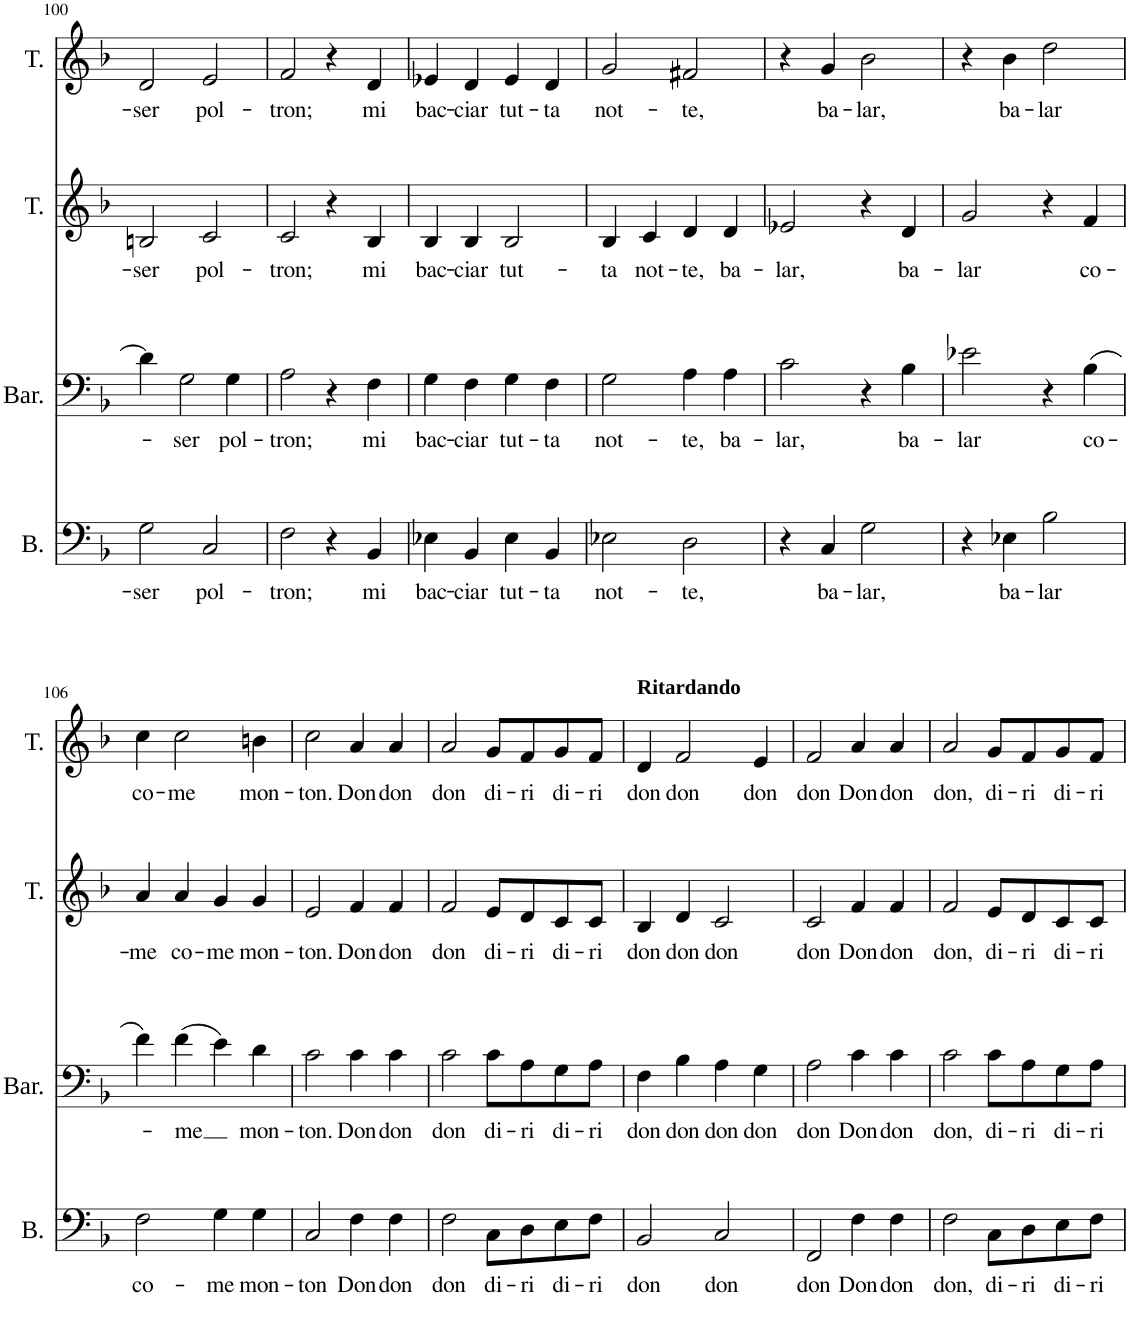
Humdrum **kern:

**kern	**text	**kern	**text	**kern	**text	**kern	**text
*part4	*part4	*part3	*part3	*part2	*part2	*part1	*part1
*staff4	*staff4	*staff3	*staff3	*staff2	*staff2	*staff1	*staff1
*I"Bass	*	*I"Baritone	*	*I"Tenor	*	*I"Tenor	*
*I'B.	*	*I'Bar.	*	*I'T.	*	*I'T.	*
!!LO:PB:g=z
*clefF4	*	*clefF4	*	*clefG2	*	*clefG2	*
*	*	*Trd4c7	*	*Trd4c7	*	*	*
*k[b-]	*	*k[b-]	*	*k[b-]	*	*k[b-]	*
*M4/4	*	*M4/4	*	*M4/4	*	*M4/4	*
=100	=100	=100	=100	=100	=100	=100	=100
!	!LO:LY:b	!	!	!	!LO:LY:b	!	!LO:LY:b
2G\	-ser	4d\]	.	2Bn/	-ser	2d/	-ser
!	!	!	!LO:LY:b	!	!	!	!
.	.	2G\	-ser	.	.	.	.
!	!LO:LY:b	!	!	!	!LO:LY:b	!	!LO:LY:b
2C/	pol-	.	.	2c/	pol-	2e/	pol-
!	!	!	!LO:LY:b	!	!	!	!
.	.	4G\	pol-	.	.	.	.
=101	=101	=101	=101	=101	=101	=101	=101
!	!LO:LY:b	!	!LO:LY:b	!	!LO:LY:b	!	!LO:LY:b
2F\	-tron;	2A\	-tron;	2c/	-tron;	2f/	-tron;
4r	.	4r	.	4r	.	4r	.
!	!LO:LY:b	!	!LO:LY:b	!	!LO:LY:b	!	!LO:LY:b
4BB-/	mi	4F\	mi	4B-/	mi	4d/	mi
=102	=102	=102	=102	=102	=102	=102	=102
!	!LO:LY:b	!	!LO:LY:b	!	!LO:LY:b	!	!LO:LY:b
4E-X\	bac-	4G\	bac-	4B-/	bac-	4e-X/	bac-
!	!LO:LY:b	!	!LO:LY:b	!	!LO:LY:b	!	!LO:LY:b
4BB-/	-ciar	4F\	-ciar	4B-/	-ciar	4d/	-ciar
!	!LO:LY:b	!	!LO:LY:b	!	!LO:LY:b	!	!LO:LY:b
4E-\	tut-	4G\	tut-	2B-/	tut-	4e-/	tut-
!	!LO:LY:b	!	!LO:LY:b	!	!	!	!LO:LY:b
4BB-/	-ta	4F\	-ta	.	.	4d/	-ta
=103	=103	=103	=103	=103	=103	=103	=103
!	!LO:LY:b	!	!LO:LY:b	!	!LO:LY:b	!	!LO:LY:b
2E-X\	not-	2G\	not-	4B-/	-ta	2g/	not-
!	!	!	!	!	!LO:LY:b	!	!
.	.	.	.	4c/	not-	.	.
!	!LO:LY:b	!	!LO:LY:b	!	!LO:LY:b	!	!LO:LY:b
2D\	-te,	4A\	-te,	4d/	-te,	2f#X/	-te,
!	!	!	!LO:LY:b	!	!LO:LY:b	!	!
.	.	4A\	ba-	4d/	ba-	.	.
=104	=104	=104	=104	=104	=104	=104	=104
!	!	!	!LO:LY:b	!	!LO:LY:b	!	!
4r	.	2c\	-lar,	2e-X/	-lar,	4r	.
!	!LO:LY:b	!	!	!	!	!	!LO:LY:b
4C/	ba-	.	.	.	.	4g/	ba-
!	!LO:LY:b	!	!	!	!	!	!LO:LY:b
2G\	-lar,	4r	.	4r	.	2b-\	-lar,
!	!	!	!LO:LY:b	!	!LO:LY:b	!	!
.	.	4B-\	ba-	4d/	ba-	.	.
=105	=105	=105	=105	=105	=105	=105	=105
!	!	!	!LO:LY:b	!	!LO:LY:b	!	!
4r	.	2e-X\	-lar	2g/	-lar	4r	.
!	!LO:LY:b	!	!	!	!	!	!LO:LY:b
4E-X\	ba-	.	.	.	.	4b-\	ba-
!	!LO:LY:b	!	!	!	!	!	!LO:LY:b
2B-\	-lar	4r	.	4r	.	2dd\	-lar
!	!	!	!LO:LY:b	!	!LO:LY:b	!	!
.	.	(4B-\	co-	4f/	co-	.	.
!!LO:LB:g=z
=106	=106	=106	=106	=106	=106	=106	=106
!	!LO:LY:b	!	!	!	!LO:LY:b	!	!LO:LY:b
2F\	co-	4f\)	.	4a/	-me	4cc\	co-
!	!	!	!LO:LY:b	!	!LO:LY:b	!	!LO:LY:b
.	.	(4f\	-me	4a/	co-	2cc\	-me
!	!LO:LY:b	!	!	!	!LO:LY:b	!	!
4G\	-me	4e\)	.	4g/	-me	.	.
!	!LO:LY:b	!	!LO:LY:b	!	!LO:LY:b	!	!LO:LY:b
4G\	mon-	4d\	mon-	4g/	mon-	4bn\	mon-
=107	=107	=107	=107	=107	=107	=107	=107
!	!LO:LY:b	!	!LO:LY:b	!	!LO:LY:b	!	!LO:LY:b
2C/	-ton	2c\	-ton.	2e/	-ton.	2cc\	-ton.
!	!LO:LY:b	!	!LO:LY:b	!	!LO:LY:b	!	!LO:LY:b
4F\	Don	4c\	Don	4f/	Don	4a/	Don
!	!LO:LY:b	!	!LO:LY:b	!	!LO:LY:b	!	!LO:LY:b
4F\	don	4c\	don	4f/	don	4a/	don
=108	=108	=108	=108	=108	=108	=108	=108
!	!LO:LY:b	!	!LO:LY:b	!	!LO:LY:b	!	!LO:LY:b
2F\	don	2c\	don	2f/	don	2a/	don
!	!LO:LY:b	!	!LO:LY:b	!	!LO:LY:b	!	!LO:LY:b
8C\L	di-	8c\L	di-	8e/L	di-	8g/L	di-
!	!LO:LY:b	!	!LO:LY:b	!	!LO:LY:b	!	!LO:LY:b
8D\	-ri	8A\	-ri	8d/	-ri	8f/	-ri
!	!LO:LY:b	!	!LO:LY:b	!	!LO:LY:b	!	!LO:LY:b
8E\	di-	8G\	di-	8c/	di-	8g/	di-
!	!LO:LY:b	!	!LO:LY:b	!	!LO:LY:b	!	!LO:LY:b
8F\J	-ri	8A\J	-ri	8c/J	-ri	8f/J	-ri
=109	=109	=109	=109	=109	=109	=109	=109
!	!	!	!	!	!	!LO:TX:a:B:t=Ritardando	!
!	!LO:LY:b	!	!LO:LY:b	!	!LO:LY:b	!	!LO:LY:b
2BB-/	don	4F\	don	4B-/	don	4d/	don
!	!	!	!LO:LY:b	!	!LO:LY:b	!	!LO:LY:b
.	.	4B-\	don	4d/	don	2f/	don
!	!LO:LY:b	!	!LO:LY:b	!	!LO:LY:b	!	!
2C/	don	4A\	don	2c/	don	.	.
!	!	!	!LO:LY:b	!	!	!	!LO:LY:b
.	.	4G\	don	.	.	4e/	don
=110	=110	=110	=110	=110	=110	=110	=110
!	!LO:LY:b	!	!LO:LY:b	!	!LO:LY:b	!	!LO:LY:b
2FF/	don	2A\	don	2c/	don	2f/	don
!	!LO:LY:b	!	!LO:LY:b	!	!LO:LY:b	!	!LO:LY:b
4F\	Don	4c\	Don	4f/	Don	4a/	Don
!	!LO:LY:b	!	!LO:LY:b	!	!LO:LY:b	!	!LO:LY:b
4F\	don	4c\	don	4f/	don	4a/	don
=111	=111	=111	=111	=111	=111	=111	=111
!	!LO:LY:b	!	!LO:LY:b	!	!LO:LY:b	!	!LO:LY:b
2F\	don,	2c\	don,	2f/	don,	2a/	don,
!	!LO:LY:b	!	!LO:LY:b	!	!LO:LY:b	!	!LO:LY:b
8C\L	di-	8c\L	di-	8e/L	di-	8g/L	di-
!	!LO:LY:b	!	!LO:LY:b	!	!LO:LY:b	!	!LO:LY:b
8D\	-ri	8A\	-ri	8d/	-ri	8f/	-ri
!	!LO:LY:b	!	!LO:LY:b	!	!LO:LY:b	!	!LO:LY:b
8E\	di-	8G\	di-	8c/	di-	8g/	di-
!	!LO:LY:b	!	!LO:LY:b	!	!LO:LY:b	!	!LO:LY:b
8F\J	-ri	8A\J	-ri	8c/J	-ri	8f/J	-ri
=	=	=	=	=	=	=	=
*-	*-	*-	*-	*-	*-	*-	*-
